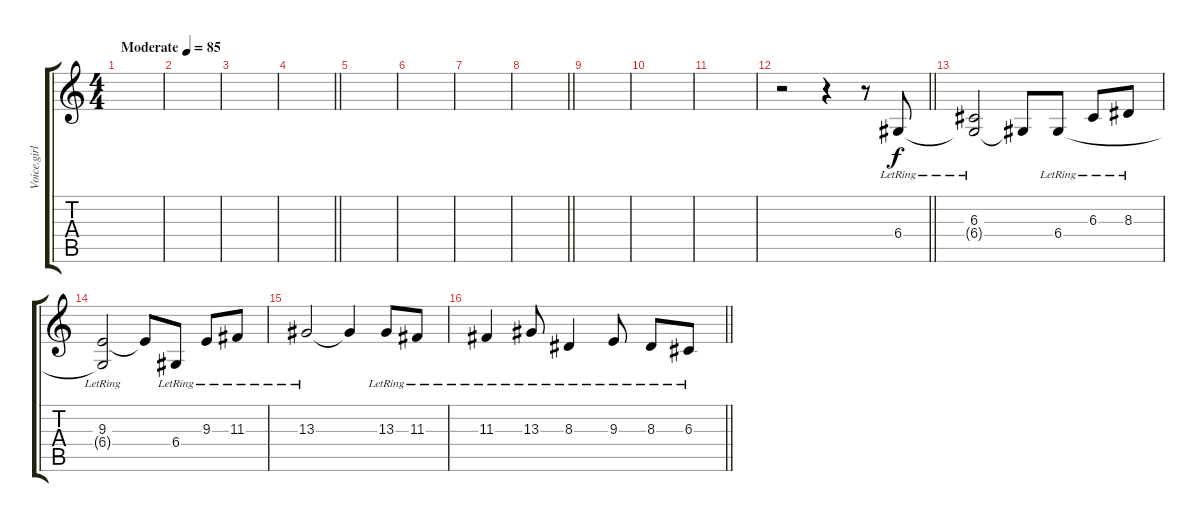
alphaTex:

\track ("Voice.girl" "Voice.girl") {instrument brightacousticpiano}
\staff {score tabs}
\tuning (E4 B3 G3 D3 A2 E2) {hide}
\ts (4 4)
\tempo (85 "Moderate")
\clef g2
\ks c
|
|
|
\barLineRight lightlight
|
\section ("" "")
|
|
|
\barLineRight lightlight
|
|
|
|
\barLineRight lightlight
r.2 r.4 r.8 6.4{lr}.8 |
(6.3{lr} 6.4{t}).2 6.4{t}.8 6.4{lr}.8 6.3{lr}.8 8.3{lr}.8 |
(9.3{lr} 6.4{t}).2 9.3{t}.8 6.4{lr}.8 9.3{lr}.8 11.3{lr}.8 |
13.3{lr}.2 13.3{t}.4 13.3{lr}.8 11.3{lr}.8 |
\barLineRight lightlight
11.3{lr}.4 13.3{lr}.8 8.3{lr}.4 9.3{lr}.8 8.3{lr}.8 6.3{lr}.8
